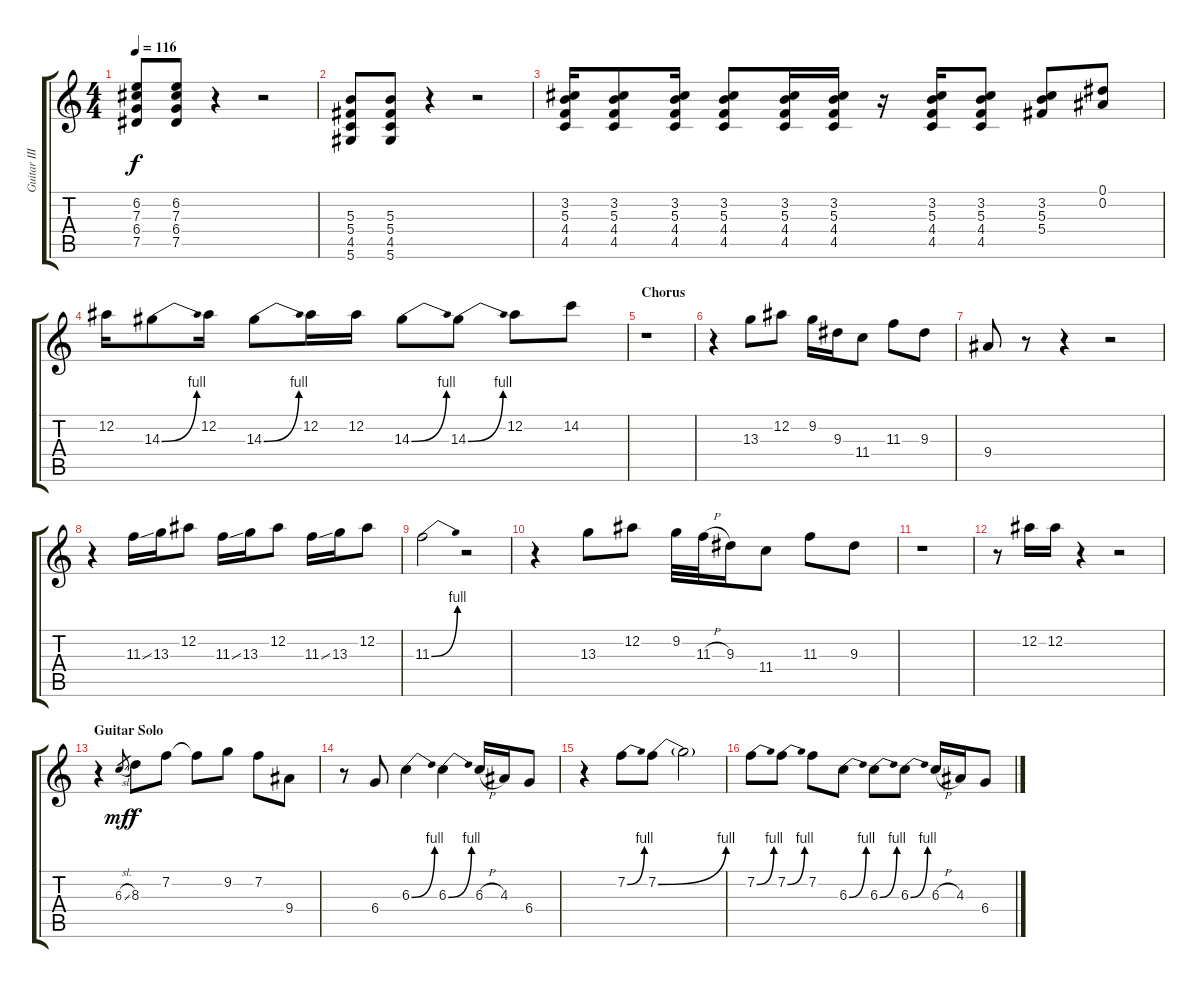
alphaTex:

\track ("Guitar III" "Guitar III") {instrument overdrivenguitar}
\staff {score tabs}
\tuning (Eb4 Bb3 Gb3 Db3 Ab2 Eb2) {hide}
\ts (4 4)
\tempo 116
\clef g2
\ks c
(6.2 7.3 6.4 7.5).8{dy f} (6.2 7.3 6.4 7.5).8 r.4 r.2 |
(5.3 5.4 4.5 5.6).8 (5.3 5.4 4.5 5.6).8 r.4 r.2 |
(3.2 5.3 4.4 4.5).16 (3.2 5.3 4.4 4.5).8 (3.2 5.3 4.4 4.5).16 (3.2 5.3 4.4 4.5).8 (3.2 5.3 4.4 4.5).16 (3.2 5.3 4.4 4.5).16 r.16 (3.2 5.3 4.4 4.5).16 (3.2 5.3 4.4 4.5).8 (3.2 5.3 5.4).8 (0.1 0.2).8 |
12.2.16 14.3{be (bend 0 0 60 4)}.8 12.2.16 14.3{be (bend 0 0 60 4)}.8 12.2.16 12.2.16 14.3{be (bend 0 0 60 4)}.8 14.3{be (bend 0 0 60 4)}.8 12.2.8 14.2.8 |
\section ("" "Chorus")
r.1 |
r.4 13.3.8 12.2.8 9.2.16 9.3.16 11.4.8 11.3.8 9.3.8 |
9.4.8 r.8 r.4 r.2 |
r.4 11.3{ss}.16 13.3.16 12.2.8 11.3{ss}.16 13.3.16 12.2.8 11.3{ss}.16 13.3.16 12.2.8 |
11.3{be (bend 0 0 60 4)}.2 r.2 |
r.4 13.3.8 12.2.8 9.2.32 11.3{h}.32 9.3.16 11.4.8 11.3.8 9.3.8 |
r.1 |
r.8 12.2.16 12.2.16 r.4 r.2 |
\section ("" "Guitar Solo")
r.4 6.3{sl}.8{gr dy mf} 8.3.8{dy f} 7.2.8 7.2{t}.8 9.2.8 7.2.8 9.4.8 |
r.8 6.4.8 6.3{be (bend 0 0 60 4)}.4 6.3{be (bend 0 0 60 4)}.4 6.3{h}.16 4.3.16 6.4.8 |
r.4 7.2{be (bend 0 0 60 4)}.8 7.2{be (bend 0 0 60 4)}.8 7.2{t}.2 |
7.2{be (bend 0 0 60 4)}.8 7.2{be (bend 0 0 60 4)}.8 7.2.8 6.3{be (bend 0 0 60 4)}.8 6.3{be (bend 0 0 60 4)}.8 6.3{be (bend 0 0 60 4)}.8 6.3{h}.16 4.3.16 6.4.8
